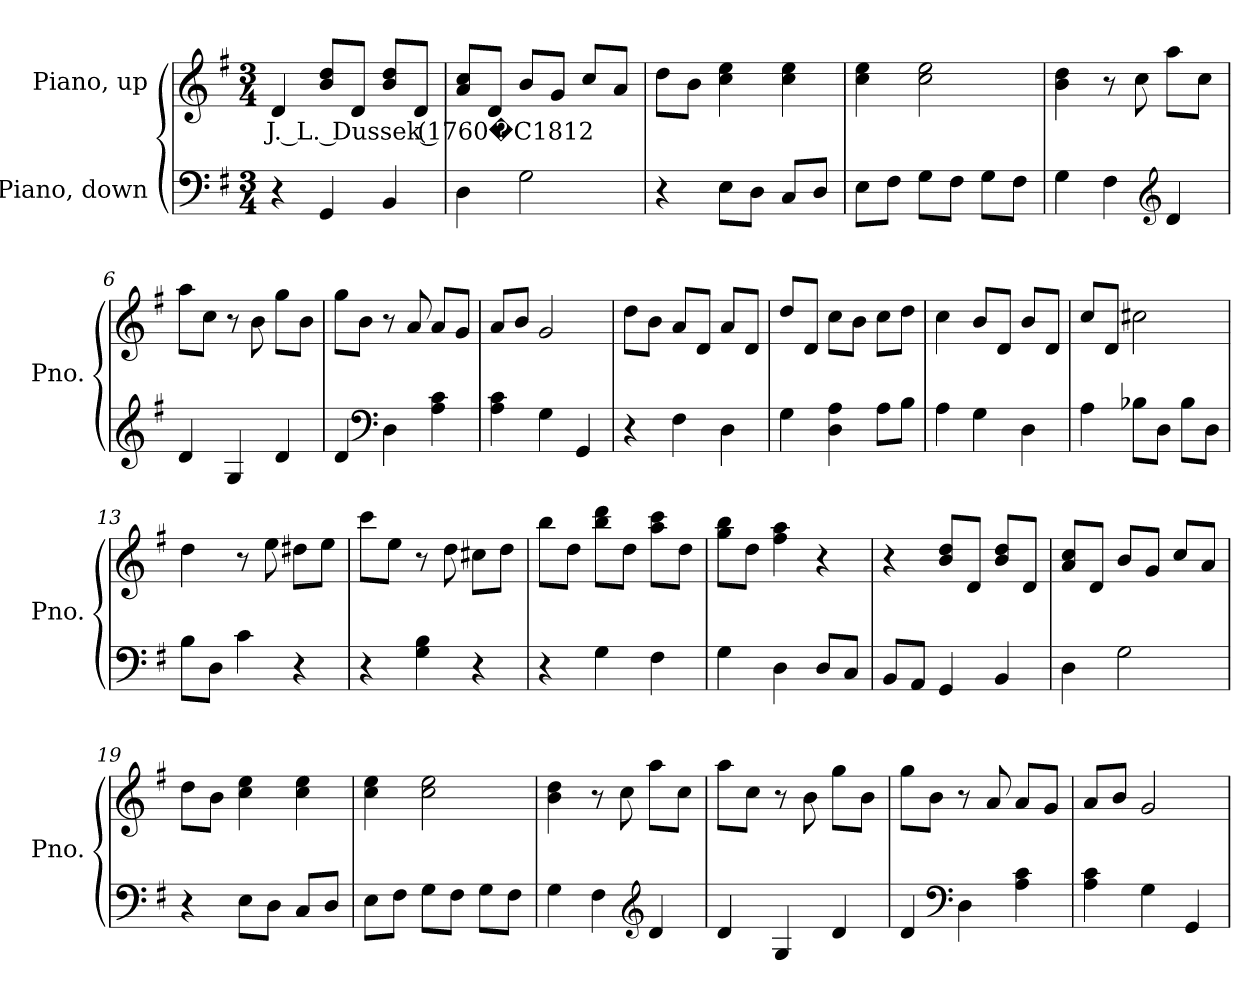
**kern	**kern	**text
*part2	*part1	*part1
*staff2	*staff1	*staff1
*I"Piano, down	*I"Piano, up	*
*I'Pno.	*I'Pno.	*
*clefF4	*clefG2	*
*k[f#]	*k[f#]	*
*M3/4	*M3/4	*
*MM120	*MM120	*
=1	=1	=1
!	!	!LO:LY:b
4r	4d/	J. L. Dussek (1760�C1812
4GG/	8b/ 8dd/L	.
.	8d/J	.
4BB/	8b/ 8dd/L	.
.	8d/J	.
=2	=2	=2
4D\	8a/ 8cc/L	.
.	8d/J	.
2G\	8b/L	.
.	8g/J	.
.	8cc/L	.
.	8a/J	.
=3	=3	=3
4r	8dd\L	.
.	8b\J	.
8E\L	4cc\ 4ee\	.
8D\J	.	.
8C/L	4cc\ 4ee\	.
8D/J	.	.
=4	=4	=4
8E\L	4cc\ 4ee\	.
8F#\J	.	.
8G\L	2cc\ 2ee\	.
8F#\J	.	.
8G\L	.	.
8F#\J	.	.
!!LO:LB:g=z
=5	=5	=5
4G\	4b\ 4dd\	.
4F#\	8r	.
.	8cc\	.
*clefG2	*	*
4d/	8aa\L	.
.	8cc\J	.
=6	=6	=6
4d/	8aa\L	.
.	8cc\J	.
4G/	8r	.
.	8b\	.
4d/	8gg\L	.
.	8b\J	.
=7	=7	=7
4d/	8gg\L	.
.	8b\J	.
*clefF4	*	*
4D\	8r	.
.	8a/	.
4A\ 4c\	8a/L	.
.	8g/J	.
=8	=8	=8
4A\ 4c\	8a/L	.
.	8b/J	.
4G\	2g/	.
4GG/	.	.
=9	=9	=9
4r	8dd\L	.
.	8b\J	.
4F#\	8a/L	.
.	8d/J	.
4D\	8a/L	.
.	8d/J	.
=10	=10	=10
4G\	8dd/L	.
.	8d/J	.
4D\ 4A\	8cc\L	.
.	8b\J	.
8A\L	8cc\L	.
8B\J	8dd\J	.
!!LO:LB:g=z
=11	=11	=11
4A\	4cc\	.
4G\	8b/L	.
.	8d/J	.
4D\	8b/L	.
.	8d/J	.
=12	=12	=12
4A\	8cc/L	.
.	8d/J	.
8B-X\L	2cc#X\	.
8D\J	.	.
8B-\L	.	.
8D\J	.	.
=13	=13	=13
8B\L	4dd\	.
8D\J	.	.
4c\	8r	.
.	8ee\	.
4r	8dd#X\L	.
.	8ee\J	.
=14	=14	=14
4r	8ccc\L	.
.	8ee\J	.
4G\ 4B\	8r	.
.	8dd\	.
4r	8cc#X\L	.
.	8dd\J	.
=15	=15	=15
4r	8bb\L	.
.	8dd\J	.
4G\	8bb\ 8ddd\L	.
.	8dd\J	.
4F#\	8aa\ 8ccc\L	.
.	8dd\J	.
=16	=16	=16
4G\	8gg\ 8bb\L	.
.	8dd\J	.
4D\	4ff#\ 4aa\	.
8D/L	4r	.
8C/J	.	.
!!LO:LB:g=z
=17	=17	=17
8BB/L	4r	.
8AA/J	.	.
4GG/	8b/ 8dd/L	.
.	8d/J	.
4BB/	8b/ 8dd/L	.
.	8d/J	.
=18	=18	=18
4D\	8a/ 8cc/L	.
.	8d/J	.
2G\	8b/L	.
.	8g/J	.
.	8cc/L	.
.	8a/J	.
=19	=19	=19
4r	8dd\L	.
.	8b\J	.
8E\L	4cc\ 4ee\	.
8D\J	.	.
8C/L	4cc\ 4ee\	.
8D/J	.	.
=20	=20	=20
8E\L	4cc\ 4ee\	.
8F#\J	.	.
8G\L	2cc\ 2ee\	.
8F#\J	.	.
8G\L	.	.
8F#\J	.	.
=21	=21	=21
4G\	4b\ 4dd\	.
4F#\	8r	.
.	8cc\	.
*clefG2	*	*
4d/	8aa\L	.
.	8cc\J	.
=22	=22	=22
4d/	8aa\L	.
.	8cc\J	.
4G/	8r	.
.	8b\	.
4d/	8gg\L	.
.	8b\J	.
!!LO:LB:g=z
=23	=23	=23
4d/	8gg\L	.
.	8b\J	.
*clefF4	*	*
4D\	8r	.
.	8a/	.
4A\ 4c\	8a/L	.
.	8g/J	.
=24	=24	=24
4A\ 4c\	8a/L	.
.	8b/J	.
4G\	2g/	.
4GG/	.	.
=	=	=
*-	*-	*-
